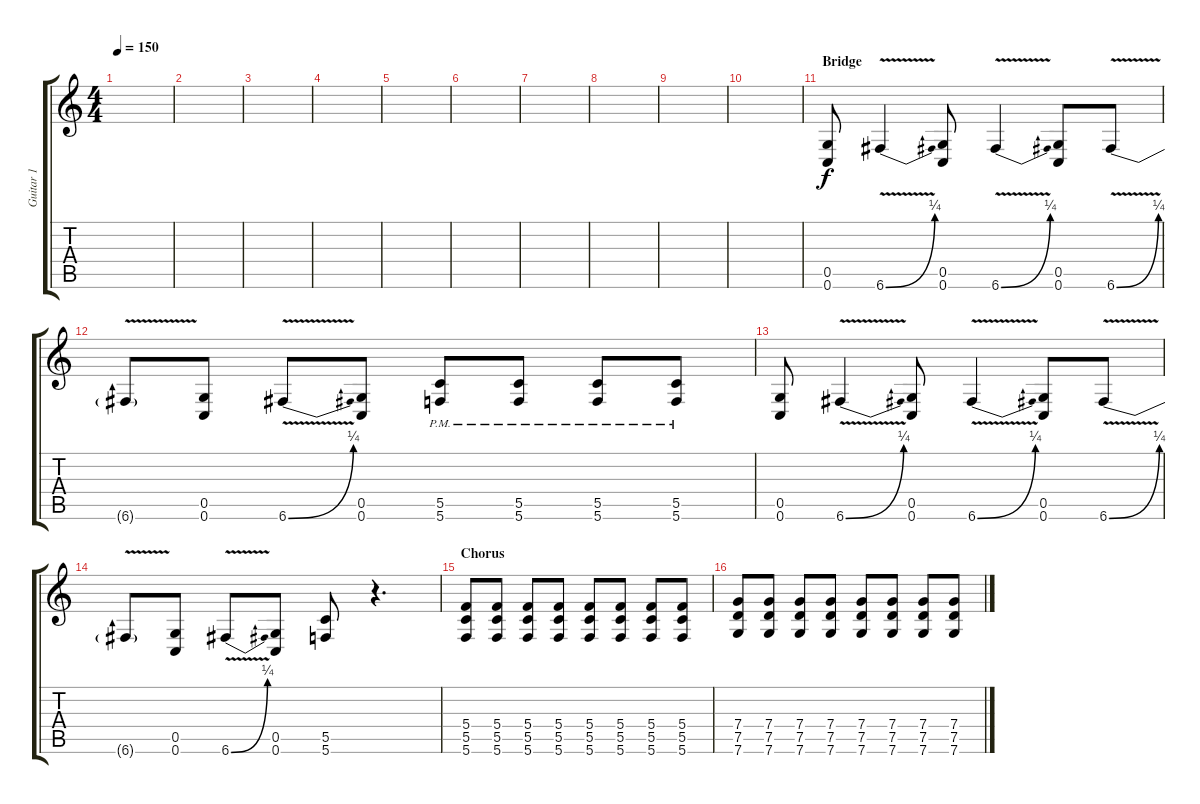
\track ("Guitar 1" "Guitar 1") {instrument distortionguitar}
\staff {score tabs}
\tuning (D4 A3 F3 C3 G2 C2) {hide}
\ts (4 4)
\tempo 150
\clef g2
\ks c
|
|
|
|
|
|
|
|
|
|
\section ("" "Bridge")
(0.5 0.6).8 6.6{be (bend 0 0 60 1) v}.4 (0.5 0.6).8 6.6{be (bend 0 0 60 1) v}.4 (0.5 0.6).8 6.6{be (bend 0 0 60 1) v}.8 |
6.6{t}.8 (0.5 0.6).8 6.6{be (bend 0 0 60 1) v}.8 (0.5 0.6).8 (5.5{pm} 5.6{pm}).8 (5.5{pm} 5.6{pm}).8 (5.5{pm} 5.6{pm}).8 (5.5{pm} 5.6{pm}).8 |
(0.5 0.6).8 6.6{be (bend 0 0 60 1) v}.4 (0.5 0.6).8 6.6{be (bend 0 0 60 1) v}.4 (0.5 0.6).8 6.6{be (bend 0 0 60 1) v}.8 |
6.6{t}.8 (0.5 0.6).8 6.6{be (bend 0 0 60 1) v}.8 (0.5 0.6).8 (5.5 5.6).8 r.4{d} |
\section ("" "Chorus")
(5.4 5.5 5.6).8 (5.4 5.5 5.6).8 (5.4 5.5 5.6).8 (5.4 5.5 5.6).8 (5.4 5.5 5.6).8 (5.4 5.5 5.6).8 (5.4 5.5 5.6).8 (5.4 5.5 5.6).8 |
(7.4 7.5 7.6).8 (7.4 7.5 7.6).8 (7.4 7.5 7.6).8 (7.4 7.5 7.6).8 (7.4 7.5 7.6).8 (7.4 7.5 7.6).8 (7.4 7.5 7.6).8 (7.4 7.5 7.6).8
